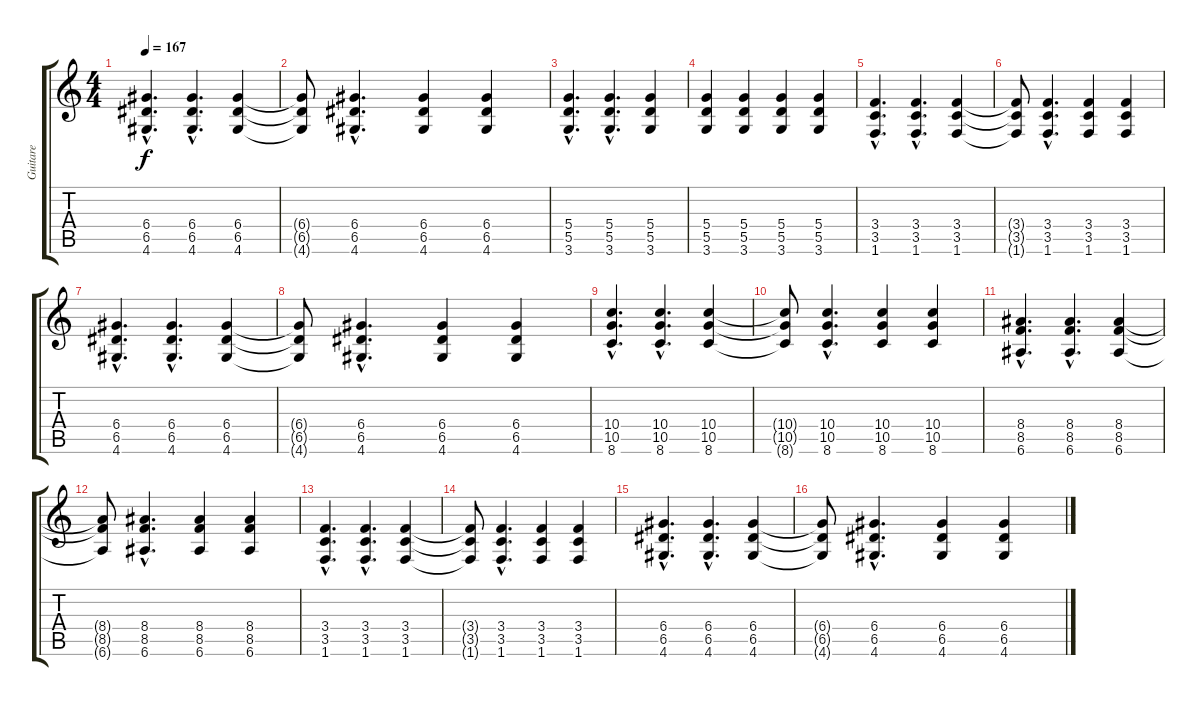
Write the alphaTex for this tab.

\track ("Guitare" "Guitare") {instrument electricguitarjazz}
\staff {score tabs}
\tuning (E4 B3 G3 D3 A2 E2) {hide}
\ts (4 4)
\tempo 167
\clef g2
\ks c
(6.4{hac} 6.5{hac} 4.6{hac}).4{d dy f} (6.4{hac} 6.5{hac} 4.6{hac}).4{d} (6.4 6.5 4.6).4 |
(6.4{t} 6.5{t} 4.6{t}).8 (6.4{hac} 6.5{hac} 4.6{hac}).4{d} (6.4 6.5 4.6).4 (6.4 6.5 4.6).4 |
(5.4{hac} 5.5{hac} 3.6{hac}).4{d} (5.4{hac} 5.5{hac} 3.6{hac}).4{d} (5.4 5.5 3.6).4 |
(5.4 5.5 3.6).4 (5.4 5.5 3.6).4 (5.4 5.5 3.6).4 (5.4 5.5 3.6).4 |
(3.4{hac} 3.5{hac} 1.6{hac}).4{d} (3.4{hac} 3.5{hac} 1.6{hac}).4{d} (3.4 3.5 1.6).4 |
(3.4{t} 3.5{t} 1.6{t}).8 (3.4{hac} 3.5{hac} 1.6{hac}).4{d} (3.4 3.5 1.6).4 (3.4 3.5 1.6).4 |
(6.4{hac} 6.5{hac} 4.6{hac}).4{d} (6.4{hac} 6.5{hac} 4.6{hac}).4{d} (6.4 6.5 4.6).4 |
(6.4{t} 6.5{t} 4.6{t}).8 (6.4{hac} 6.5{hac} 4.6{hac}).4{d} (6.4 6.5 4.6).4 (6.4 6.5 4.6).4 |
(10.4{hac} 10.5{hac} 8.6{hac}).4{d} (10.4{hac} 10.5{hac} 8.6{hac}).4{d} (10.4 10.5 8.6).4 |
(10.4{t} 10.5{t} 8.6{t}).8 (10.4{hac} 10.5{hac} 8.6{hac}).4{d} (10.4 10.5 8.6).4 (10.4 10.5 8.6).4 |
(8.4{hac} 8.5{hac} 6.6{hac}).4{d} (8.4{hac} 8.5{hac} 6.6{hac}).4{d} (8.4 8.5 6.6).4 |
(8.4{t} 8.5{t} 6.6{t}).8 (8.4{hac} 8.5{hac} 6.6{hac}).4{d} (8.4 8.5 6.6).4 (8.4 8.5 6.6).4 |
(3.4{hac} 3.5{hac} 1.6{hac}).4{d} (3.4{hac} 3.5{hac} 1.6{hac}).4{d} (3.4 3.5 1.6).4 |
(3.4{t} 3.5{t} 1.6{t}).8 (3.4{hac} 3.5{hac} 1.6{hac}).4{d} (3.4 3.5 1.6).4 (3.4 3.5 1.6).4 |
(6.4{hac} 6.5{hac} 4.6{hac}).4{d} (6.4{hac} 6.5{hac} 4.6{hac}).4{d} (6.4 6.5 4.6).4 |
(6.4{t} 6.5{t} 4.6{t}).8 (6.4{hac} 6.5{hac} 4.6{hac}).4{d} (6.4 6.5 4.6).4 (6.4 6.5 4.6).4
